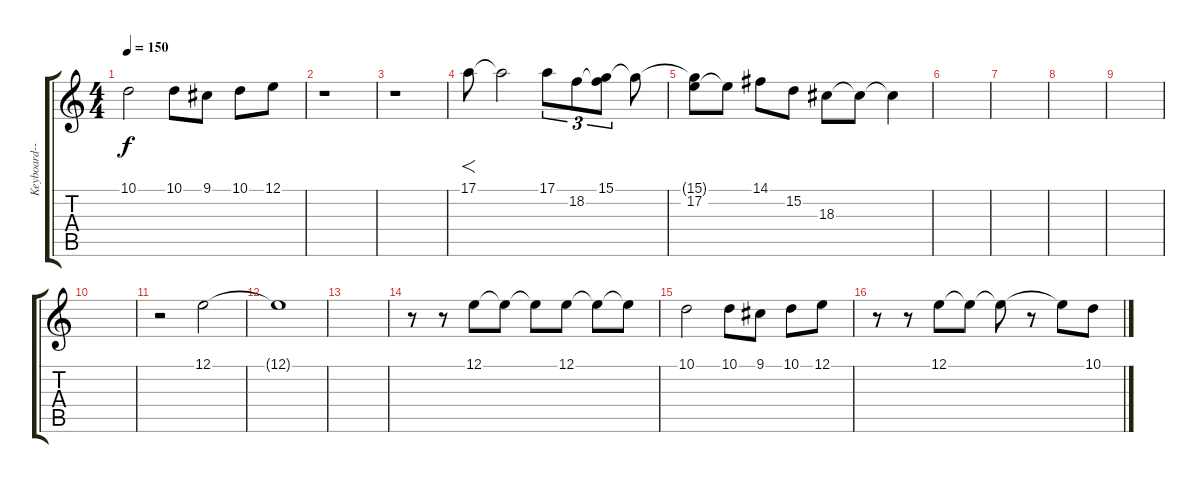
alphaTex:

\track ("" "Keyboard--") {instrument stringensemble1}
\staff {score tabs}
\tuning (E4 B3 G3 D3 A2 E2) {hide}
\ts (4 4)
\tempo 150
\clef g2
\ks c
10.1{t}.2{dy f} 10.1.8 9.1.8 10.1.8 12.1.8 |
r.1 |
r.1 |
17.1.8{f} 17.1{t}.2 17.1.8{tu (3 2)} 18.2.8{tu (3 2)} (15.1 18.2{t}).8{tu (3 2)} 15.1{t}.8 |
(15.1{t} 17.2).8 17.2{t}.8 14.1.8 15.2.8 18.3.8 18.3{t}.8 18.3{t}.4 |
|
|
|
|
|
r.2 12.1.2 |
12.1{t}.1 |
|
r.8 r.8 12.1.8 12.1{t}.8 12.1{t}.8 12.1.8 12.1{t}.8 12.1{t}.8 |
10.1.2 10.1.8 9.1.8 10.1.8 12.1.8 |
r.8 r.8 12.1.8 12.1{t}.8 12.1{t}.8 r.8 12.1{t}.8 10.1.8
